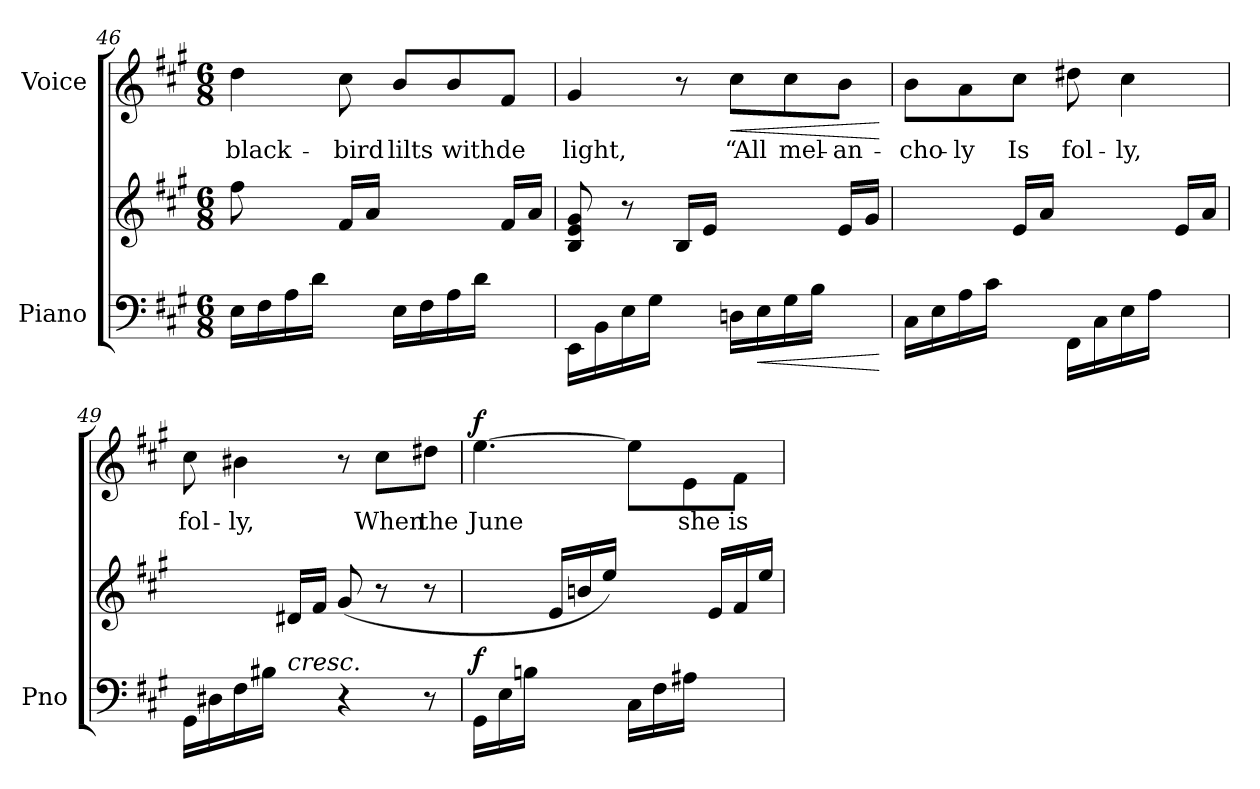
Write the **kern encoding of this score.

**kern	**kern	**dynam	**kern	**text	**dynam
*part2	*part2	*part2	*part1	*part1	*part1
*staff3	*staff2	*staff2/3	*staff1	*staff1	*staff1
*I"Piano	*	*	*I"Voice	*	*
*I'Pno	*	*	*	*	*
!!LO:PB:g=z
*clefF4	*clefG2	*	*clefG2	*	*
*k[f#c#g#]	*k[f#c#g#]	*	*k[f#c#g#]	*	*
*M6/8	*M6/8	*	*M6/8	*	*
=46	=46	=46	=46	=46	=46
*	*^	*	*	*	*
!	!	!	!	!	!LO:LY:b	!
(>16E\LL	8ff#\	4ryy	.	4dd\	black-	.
16F#\	.	.	.	.	.	.
16A\	8ryy	.	.	.	.	.
16d\JJ	.	.	.	.	.	.
!	!	!	!	!	!LO:LY:b	!
8ryy	8ryy	16f#/LL	.	8cc#\	-bird	.
.	.	16a/JJ)	.	.	.	.
!	!	!	!	!	!LO:LY:b	!
(>16E\LL	4ryy	4ryy	.	8b/L	lilts	.
16F#\	.	.	.	.	.	.
!	!	!	!	!	!LO:LY:b	!
16A\	.	.	.	8b/	with	.
16d\JJ	.	.	.	.	.	.
!	!	!	!	!	!LO:LY:b	!
8ryy	8ryy	16f#/LL	.	8f#/J	de	.
.	.	16a/JJ)	.	.	.	.
=47	=47	=47	=47	=47	=47	=47
!	!	!	!	!	!LO:LY:b	!
(<16EE\LL	8B/ 8e/ 8g#/	4ryy	.	4g#/	light,	.
16BB\	.	.	.	.	.	.
16E\	8r	.	.	.	.	.
16G#\JJ	.	.	.	.	.	.
8ryy	8ryy	16B/LL	.	8r	.	.
.	.	16e/JJ)	.	.	.	.
!	!	!	!	!	!LO:LY:b	!LO:HP:b
(>16Dn\LL	4ryy	4ryy	.	8cc#\L	“All	<
!	!	!	!LO:HP:b=2	!	!	!
16E\	.	.	<	.	.	.
!	!	!	!	!	!LO:LY:b	!
16G#\	.	.	.	8cc#\	mel-	.
16B\JJ	.	.	.	.	.	.
!	!	!	!	!	!LO:LY:b	!
8ryy	8ryy	16e/LL	.	8b\J	-an-	.
.	.	16g#/JJ)	.	.	.	.
*	*v	*v	*	*	*	*
.	.	[	.	.	[
=48	=48	=48	=48	=48	=48
*	*^	*	*	*	*
!	!	!	!	!	!LO:LY:b	!
(>16C#\LL	2.ryy	4ryy	.	8b\L	-cho-	.
16E\	.	.	.	.	.	.
!	!	!	!	!	!LO:LY:b	!
16A\	.	.	.	8a\	-ly	.
16c#\JJ	.	.	.	.	.	.
!	!	!	!	!	!LO:LY:b	!
8ryy	.	16e/LL	.	8cc#\J	Is	.
.	.	16a/JJ)	.	.	.	.
!	!	!	!	!	!LO:LY:b	!
(>16FF#\LL	.	4ryy	.	8dd#X\	fol-	.
16C#\	.	.	.	.	.	.
!	!	!	!	!	!LO:LY:b	!
16E\	.	.	.	4cc#\	-ly,	.
16A\JJ	.	.	.	.	.	.
8ryy	.	16e/LL	.	.	.	.
.	.	16a/JJ)	.	.	.	.
!!LO:LB:g=z
=49	=49	=49	=49	=49	=49	=49
!	!	!	!	!	!LO:LY:b	!
(>16GG#\LL	4ryy	4ryy	.	8cc#\	fol-	.
16D#X\	.	.	.	.	.	.
!	!	!	!	!	!LO:LY:b	!
16F#\	.	.	.	4b#X\	-ly,	.
16B#X\JJ	.	.	.	.	.	.
!LO:TX:a:i:t=cresc.	!	!	!	!	!	!
8ryy	8ryy	16d#X/LL	.	.	.	.
.	.	16f#/JJ	.	.	.	.
4r	(8g#/	4.ryy	.	8r	.	.
!	!	!	!	!	!LO:LY:b	!
.	8r	.	.	8cc#\L	When	.
!	!	!	!	!	!LO:LY:b	!
8r	8r	.	.	8dd#X\J	the	.
=50	=50	=50	=50	=50	=50	=50
!	!	!	!LO:DY:a=2	!	!LO:LY:b	!LO:DY:a
16GG#\LL	2.ryy	8.ryy	f	[4.ee\	June	f
16E\	.	.	.	.	.	.
16Bn\JJ	.	.	.	.	.	.
8.ryy	.	16e/LL	.	.	.	.
.	.	16bn/	.	.	.	.
.	.	16ee/JJ)	.	.	.	.
(>16C#\LL	.	8.ryy	.	8ee\L]	.	.
16F#\	.	.	.	.	.	.
!	!	!	!	!	!LO:LY:b	!
16A#X\JJ	.	.	.	8e\	she	.
8.ryy	.	16e/LL	.	.	.	.
!	!	!	!	!	!LO:LY:b	!
.	.	16f#/	.	8f#\J	is	.
.	.	16ee/JJ)	.	.	.	.
*	*v	*v	*	*	*	*
=	=	=	=	=	=
*-	*-	*-	*-	*-	*-
